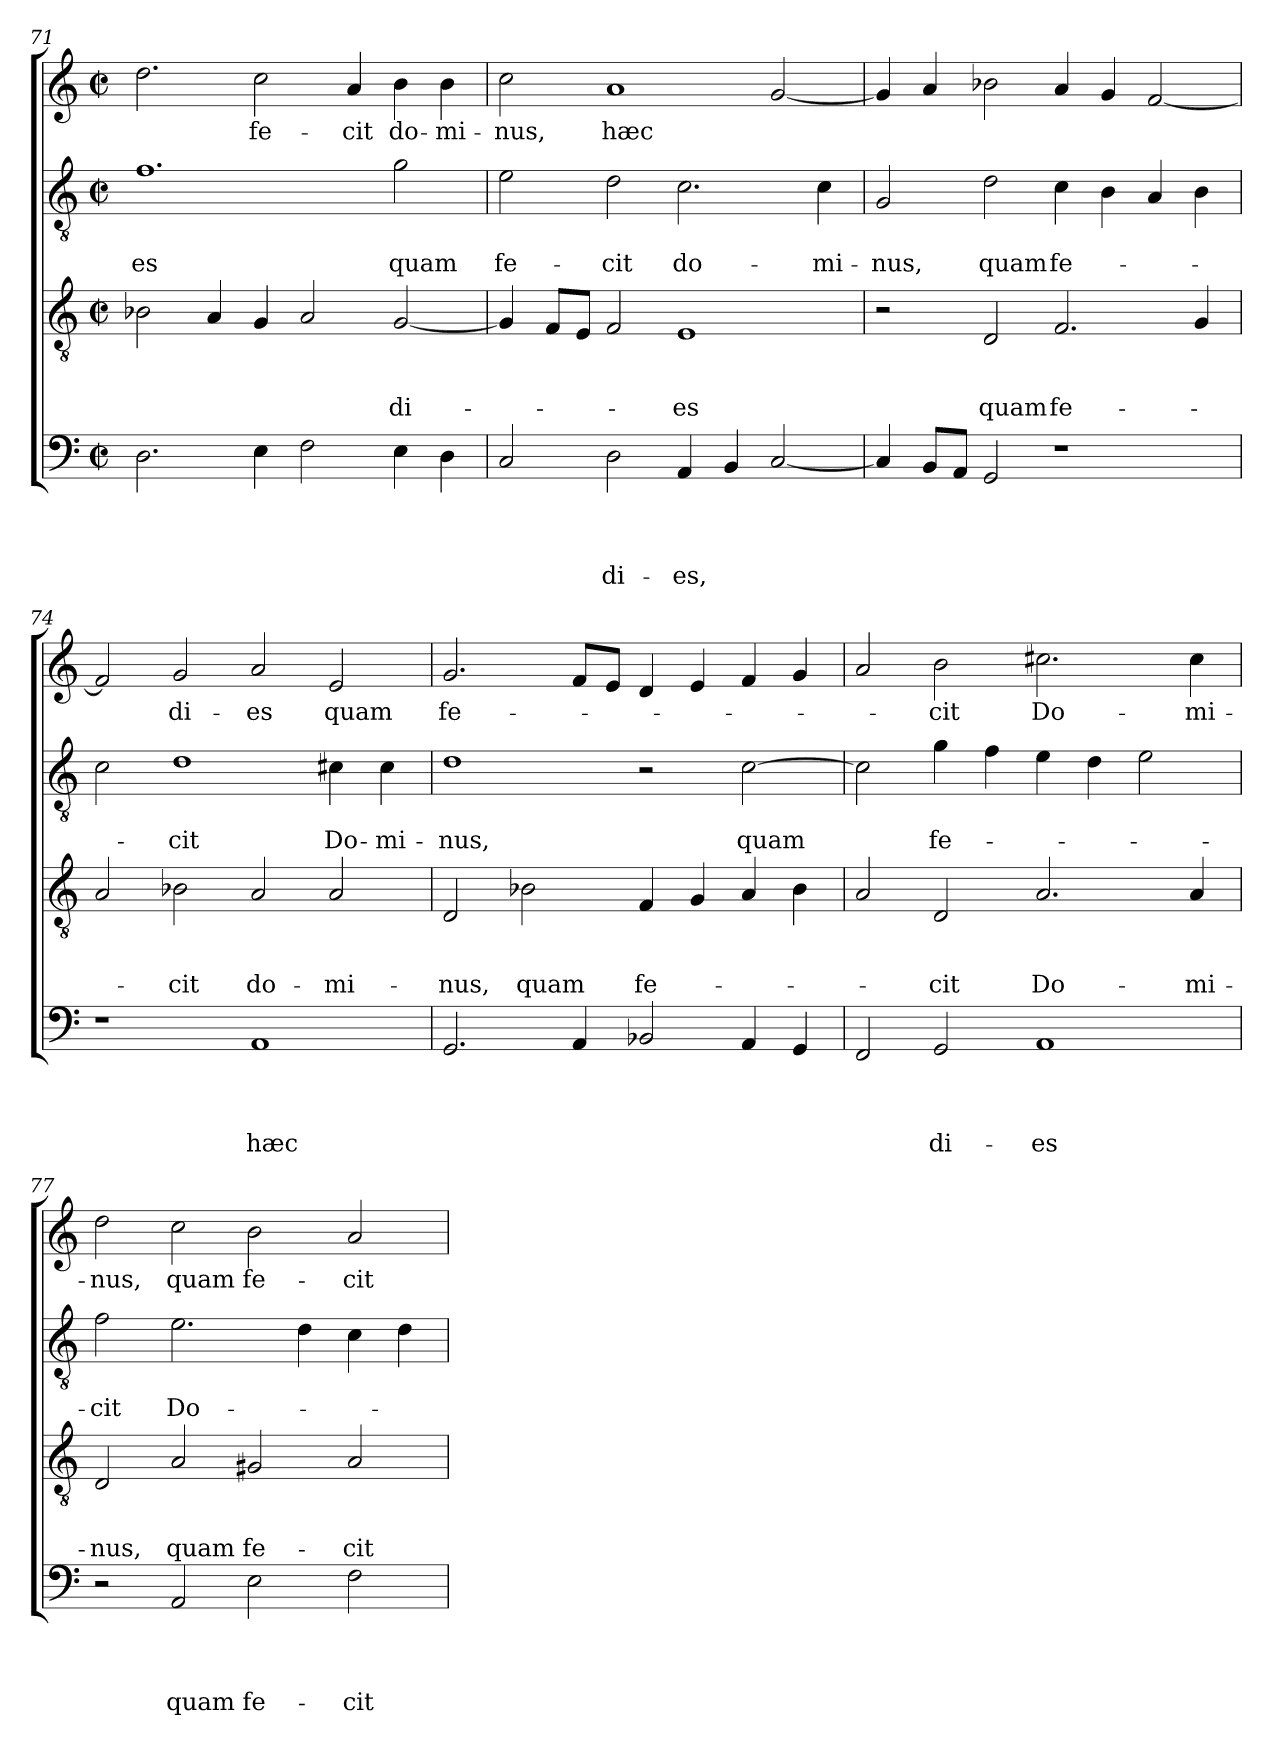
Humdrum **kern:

**kern	**text	**text	**text	**text	**kern	**text	**text	**text	**kern	**text	**text	**kern	**text
*part4	*part4	*part4	*part4	*part4	*part3	*part3	*part3	*part3	*part2	*part2	*part2	*part1	*part1
*staff4	*staff4	*staff4	*staff4	*staff4	*staff3	*staff3	*staff3	*staff3	*staff2	*staff2	*staff2	*staff1	*staff1
*clefF4	*	*	*	*	*clefGv2	*	*	*	*clefGv2	*	*	*clefG2	*
*k[]	*	*	*	*	*k[]	*	*	*	*k[]	*	*	*k[]	*
*C:	*	*	*	*	*C:	*	*	*	*C:	*	*	*C:	*
*M2/2	*	*	*	*	*M2/2	*	*	*	*M2/2	*	*	*M2/2	*
*met(c|)	*	*	*	*	*met(c|)	*	*	*	*met(c|)	*	*	*met(c|)	*
=71	=71	=71	=71	=71	=71	=71	=71	=71	=71	=71	=71	=71	=71
!	!	!	!	!	!	!	!	!	!	!	!LO:LY:b	!	!
2.D\	.	.	.	.	2B-X\	.	.	.	1.f	.	-es	2.dd\	.
.	.	.	.	.	4A/	.	.	.	.	.	.	.	.
!	!	!	!	!	!	!	!	!	!	!	!	!	!LO:LY:b
4E\	.	.	.	.	4G/	.	.	.	.	.	.	2cc\	fe-
2F\	.	.	.	.	2A/	.	.	.	.	.	.	.	.
!	!	!	!	!	!	!	!	!	!	!	!	!	!LO:LY:b
.	.	.	.	.	.	.	.	.	.	.	.	4a/	-cit
!	!	!	!	!	!	!	!	!LO:LY:b	!	!	!LO:LY:b	!	!LO:LY:b
4E\	.	.	.	.	[2G/	.	.	di-	2g\	.	quam	4b\	do-
!	!	!	!	!	!	!	!	!	!	!	!	!	!LO:LY:b
4D\	.	.	.	.	.	.	.	.	.	.	.	4b\	-mi-
=72	=72	=72	=72	=72	=72	=72	=72	=72	=72	=72	=72	=72	=72
!	!	!	!	!	!	!	!	!	!	!	!LO:LY:b	!	!LO:LY:b
2C/	.	.	.	.	4G/]	.	.	.	2e\	.	fe-	2cc\	-nus,
.	.	.	.	.	8F/L	.	.	.	.	.	.	.	.
.	.	.	.	.	8E/J	.	.	.	.	.	.	.	.
!	!	!	!	!LO:LY:b	!	!	!	!	!	!	!LO:LY:b	!	!LO:LY:b
2D\	.	.	.	di-	2F/	.	.	.	2d\	.	-cit	1a	hæc
!	!	!	!	!LO:LY:b	!	!	!	!LO:LY:b	!	!	!LO:LY:b	!	!
4AA/	.	.	.	-es,	1E	.	.	-es	2.c\	.	do-	.	.
4BB/	.	.	.	.	.	.	.	.	.	.	.	.	.
[2C/	.	.	.	.	.	.	.	.	.	.	.	[2g/	.
!	!	!	!	!	!	!	!	!	!	!	!LO:LY:b	!	!
.	.	.	.	.	.	.	.	.	4c\	.	-mi-	.	.
!!LO:LB:g=z
=73	=73	=73	=73	=73	=73	=73	=73	=73	=73	=73	=73	=73	=73
!	!	!	!	!	!	!	!	!	!	!	!LO:LY:b	!	!
4C/]	.	.	.	.	2r	.	.	.	2G/	.	-nus,	4g/]	.
8BB/L	.	.	.	.	.	.	.	.	.	.	.	4a/	.
8AA/J	.	.	.	.	.	.	.	.	.	.	.	.	.
!	!	!	!	!	!	!	!	!LO:LY:b	!	!	!LO:LY:b	!	!
2GG/	.	.	.	.	2D/	.	.	quam	2d\	.	quam	2b-X\	.
!	!	!	!	!	!	!	!	!LO:LY:b	!	!	!LO:LY:b	!	!
1r	.	.	.	.	2.F/	.	.	fe-	4c\	.	fe-	4a/	.
.	.	.	.	.	.	.	.	.	4B\	.	.	4g/	.
.	.	.	.	.	.	.	.	.	4A/	.	.	[2f/	.
.	.	.	.	.	4G/	.	.	.	4B\	.	.	.	.
=74	=74	=74	=74	=74	=74	=74	=74	=74	=74	=74	=74	=74	=74
1r	.	.	.	.	2A/	.	.	.	2c\	.	.	2f/]	.
!	!	!	!	!	!	!	!	!LO:LY:b	!	!	!LO:LY:b	!	!LO:LY:b
.	.	.	.	.	2B-X\	.	.	-cit	1d	.	-cit	2g/	di-
!	!	!	!	!LO:LY:b	!	!	!	!LO:LY:b	!	!	!	!	!LO:LY:b
1AA	.	.	.	hæc	2A/	.	.	do-	.	.	.	2a/	-es
!	!	!	!	!	!	!	!	!LO:LY:b	!	!	!LO:LY:b	!	!LO:LY:b
.	.	.	.	.	2A/	.	.	-mi-	4c#X\	.	Do-	2e/	quam
!	!	!	!	!	!	!	!	!	!	!	!LO:LY:b	!	!
.	.	.	.	.	.	.	.	.	4c#\	.	-mi-	.	.
=75	=75	=75	=75	=75	=75	=75	=75	=75	=75	=75	=75	=75	=75
!	!	!	!	!	!	!	!	!LO:LY:b	!	!	!LO:LY:b	!	!LO:LY:b
2.GG/	.	.	.	.	2D/	.	.	-nus,	1d	.	-nus,	2.g/	fe-
!	!	!	!	!	!	!	!	!LO:LY:b	!	!	!	!	!
.	.	.	.	.	2B-X\	.	.	quam	.	.	.	.	.
4AA/	.	.	.	.	.	.	.	.	.	.	.	8f/L	.
.	.	.	.	.	.	.	.	.	.	.	.	8e/J	.
!	!	!	!	!	!	!	!	!LO:LY:b	!	!	!	!	!
2BB-X/	.	.	.	.	4F/	.	.	fe-	2r	.	.	4d/	.
.	.	.	.	.	4G/	.	.	.	.	.	.	4e/	.
!	!	!	!	!	!	!	!	!	!	!	!LO:LY:b	!	!
4AA/	.	.	.	.	4A/	.	.	.	[2c\	.	quam	4f/	.
4GG/	.	.	.	.	4B-\	.	.	.	.	.	.	4g/	.
=76	=76	=76	=76	=76	=76	=76	=76	=76	=76	=76	=76	=76	=76
2FF/	.	.	.	.	2A/	.	.	.	2c\]	.	.	2a/	.
!	!	!	!	!LO:LY:b	!	!	!	!LO:LY:b	!	!	!LO:LY:b	!	!LO:LY:b
2GG/	.	.	.	di-	2D/	.	.	-cit	4g\	.	fe-	2b\	-cit
.	.	.	.	.	.	.	.	.	4f\	.	.	.	.
!	!	!	!	!LO:LY:b	!	!	!	!LO:LY:b	!	!	!	!	!LO:LY:b
1AA	.	.	.	-es	2.A/	.	.	Do-	4e\	.	.	2.cc#X\	Do-
.	.	.	.	.	.	.	.	.	4d\	.	.	.	.
.	.	.	.	.	.	.	.	.	2e\	.	.	.	.
!	!	!	!	!	!	!	!	!LO:LY:b	!	!	!	!	!LO:LY:b
.	.	.	.	.	4A/	.	.	-mi-	.	.	.	4cc#\	-mi-
=77	=77	=77	=77	=77	=77	=77	=77	=77	=77	=77	=77	=77	=77
!	!	!	!	!	!	!	!	!LO:LY:b	!	!	!LO:LY:b	!	!LO:LY:b
2r	.	.	.	.	2D/	.	.	-nus,	2f\	.	-cit	2dd\	-nus,
!	!	!	!	!LO:LY:b	!	!	!	!LO:LY:b	!	!	!LO:LY:b	!	!LO:LY:b
2AA/	.	.	.	quam	2A/	.	.	quam	2.e\	.	Do-	2cc\	quam
!	!	!	!	!LO:LY:b	!	!	!	!LO:LY:b	!	!	!	!	!LO:LY:b
2E\	.	.	.	fe-	2G#X/	.	.	fe-	.	.	.	2b\	fe-
.	.	.	.	.	.	.	.	.	4d\	.	.	.	.
!	!	!	!	!LO:LY:b	!	!	!	!LO:LY:b	!	!	!	!	!LO:LY:b
2F\	.	.	.	-cit	2A/	.	.	-cit	4c\	.	.	2a/	-cit
.	.	.	.	.	.	.	.	.	4d\	.	.	.	.
=	=	=	=	=	=	=	=	=	=	=	=	=	=
*-	*-	*-	*-	*-	*-	*-	*-	*-	*-	*-	*-	*-	*-
